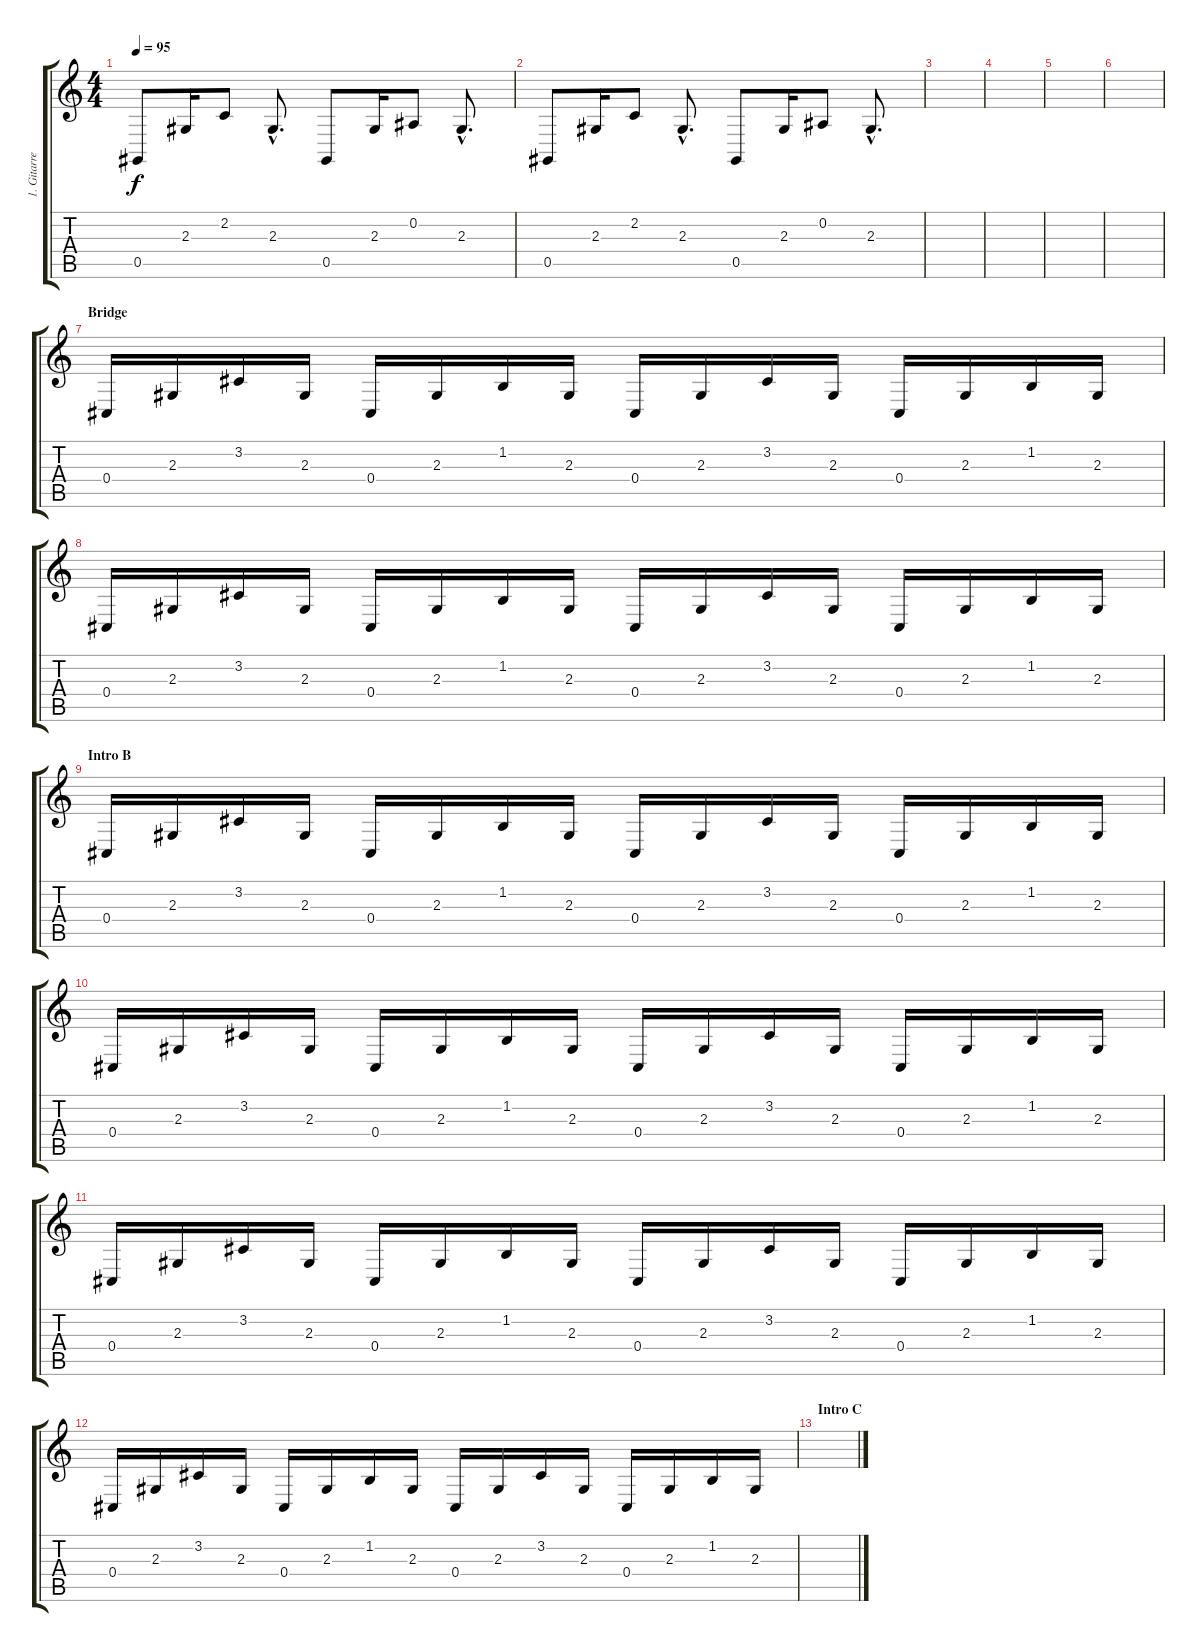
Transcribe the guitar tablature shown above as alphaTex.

\track ("1. Gitarre" "1. Gitarre") {instrument koto}
\staff {score tabs}
\tuning (Eb4 Bb3 Gb3 Db3 Ab2 Eb2) {hide}
\ts (4 4)
\tempo 95
\clef g2
\ks c
0.5.8{dy f} 2.3.16 2.2.8 2.3{hac}.8{d} 0.5.8 2.3.16 0.2.8 2.3{hac}.8{d} |
0.5.8 2.3.16 2.2.8 2.3{hac}.8{d} 0.5.8 2.3.16 0.2.8 2.3{hac}.8{d} |
|
|
|
|
\section ("" "Bridge")
0.4.16 2.3.16 3.2.16 2.3.16 0.4.16 2.3.16 1.2.16 2.3.16 0.4.16 2.3.16 3.2.16 2.3.16 0.4.16 2.3.16 1.2.16 2.3.16 |
0.4.16 2.3.16 3.2.16 2.3.16 0.4.16 2.3.16 1.2.16 2.3.16 0.4.16 2.3.16 3.2.16 2.3.16 0.4.16 2.3.16 1.2.16 2.3.16 |
\section ("" "Intro B")
0.4.16 2.3.16 3.2.16 2.3.16 0.4.16 2.3.16 1.2.16 2.3.16 0.4.16 2.3.16 3.2.16 2.3.16 0.4.16 2.3.16 1.2.16 2.3.16 |
0.4.16 2.3.16 3.2.16 2.3.16 0.4.16 2.3.16 1.2.16 2.3.16 0.4.16 2.3.16 3.2.16 2.3.16 0.4.16 2.3.16 1.2.16 2.3.16 |
0.4.16 2.3.16 3.2.16 2.3.16 0.4.16 2.3.16 1.2.16 2.3.16 0.4.16 2.3.16 3.2.16 2.3.16 0.4.16 2.3.16 1.2.16 2.3.16 |
0.4.16 2.3.16 3.2.16 2.3.16 0.4.16 2.3.16 1.2.16 2.3.16 0.4.16 2.3.16 3.2.16 2.3.16 0.4.16 2.3.16 1.2.16 2.3.16 |
\section ("" "Intro C")
